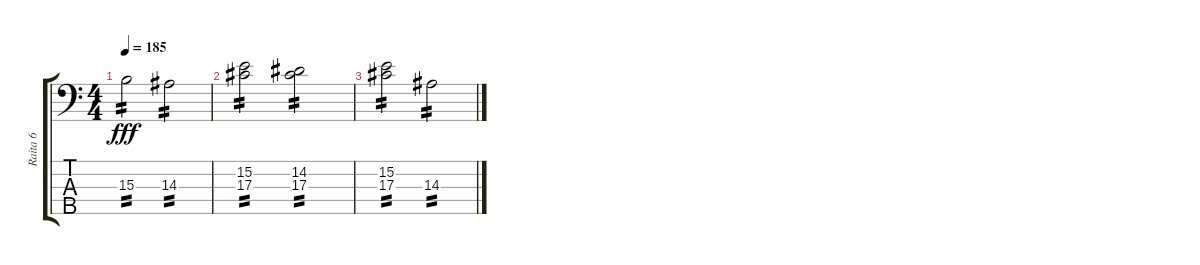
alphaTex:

\track ("Raita 6" "Raita 6") {instrument electricbassfinger}
\staff {score tabs}
\tuning (Gb2 Db2 Ab1 Eb1 Bb0) {hide}
\ts (4 4)
\tempo 185
\clef f4
\ks c
15.3.2{tp 2 dy fff volume 6} 14.3.2{tp 2} |
(15.2 17.3).2{tp 2 volume 4} (14.2 17.3).2{tp 2} |
(15.2 17.3).2{tp 2 volume 2} 14.3.2{tp 2 volume 0}
